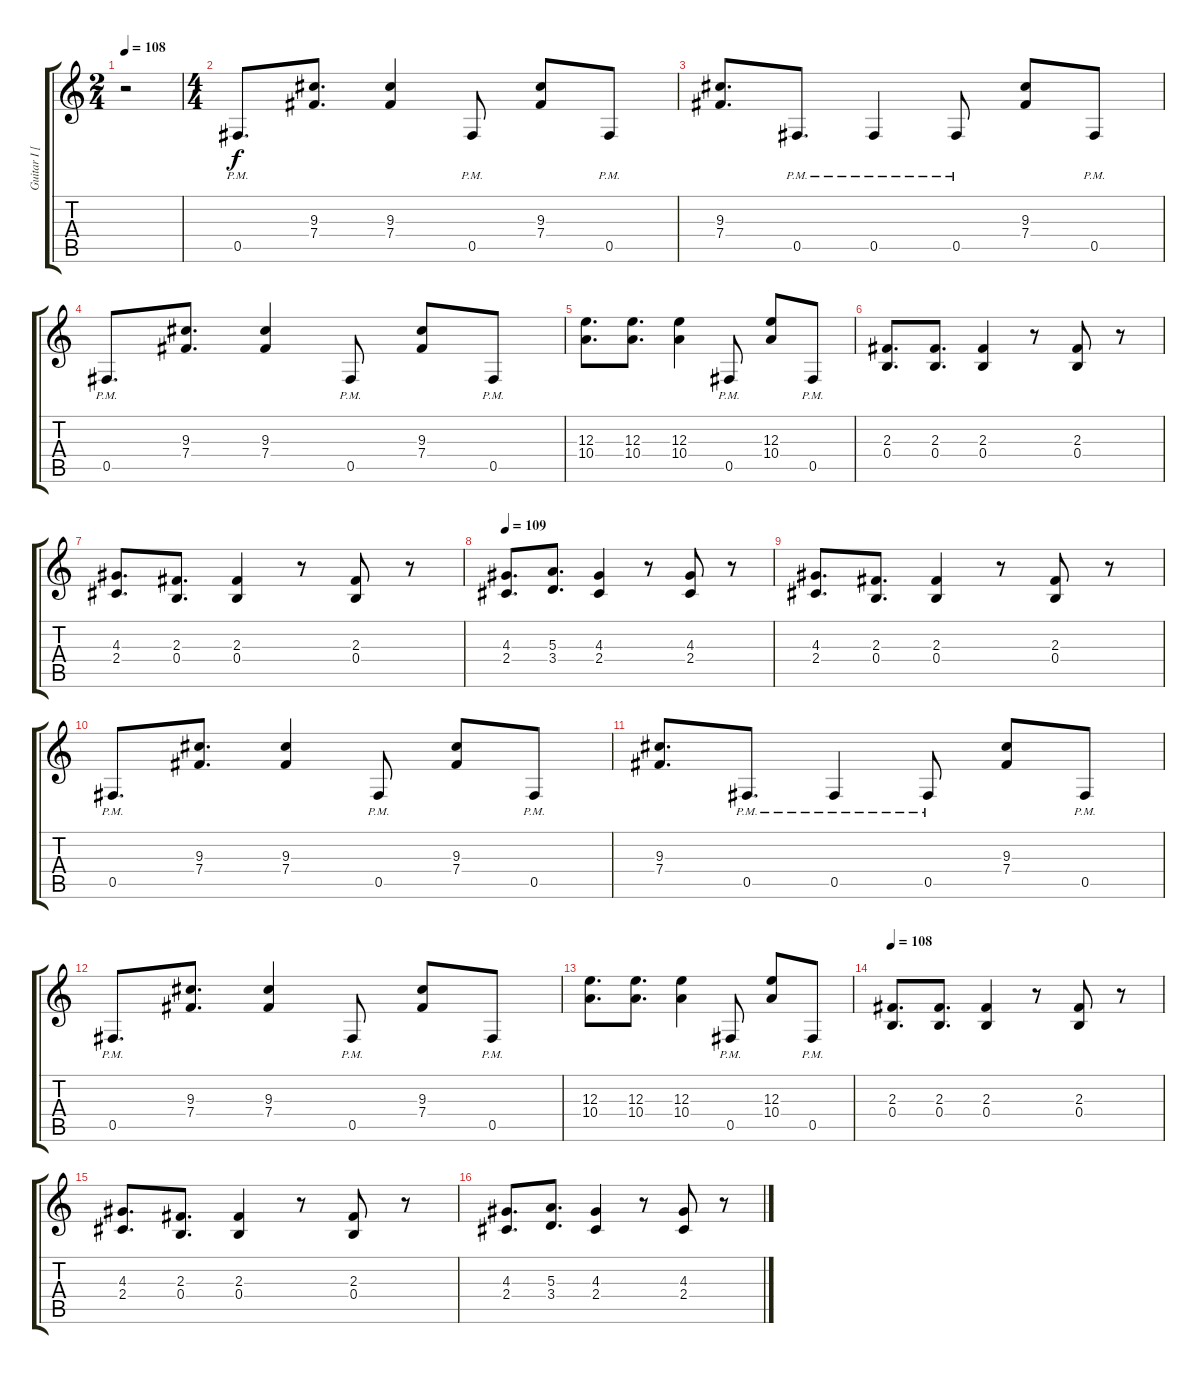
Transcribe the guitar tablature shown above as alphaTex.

\track ("Guitar I [Aaron Turner]" "Guitar I [") {instrument distortionguitar}
\staff {score tabs}
\tuning (B3 Ab3 E3 B2 Gb2 B1) {hide}
\ts (2 4)
\tempo 108
\clef g2
\ks c
r.2{dy f instrument distortionguitar} |
\ts (4 4)
0.5{pm}.8{d} (9.3 7.4).8{d} (9.3 7.4).4 0.5{pm}.8 (9.3 7.4).8 0.5{pm}.8 |
(9.3 7.4).8{d} 0.5{pm}.8{d} 0.5{pm}.4 0.5{pm}.8 (9.3 7.4).8 0.5{pm}.8 |
0.5{pm}.8{d} (9.3 7.4).8{d} (9.3 7.4).4 0.5{pm}.8 (9.3 7.4).8 0.5{pm}.8 |
(12.3 10.4).8{d} (12.3 10.4).8{d} (12.3 10.4).4 0.5{pm}.8 (12.3 10.4).8 0.5{pm}.8 |
(2.3 0.4).8{d} (2.3 0.4).8{d} (2.3 0.4).4 r.8 (2.3 0.4).8 r.8 |
(4.3 2.4).8{d} (2.3 0.4).8{d} (2.3 0.4).4 r.8 (2.3 0.4).8 r.8 |
\tempo 109
(4.3 2.4).8{d} (5.3 3.4).8{d} (4.3 2.4).4 r.8 (4.3 2.4).8 r.8 |
(4.3 2.4).8{d} (2.3 0.4).8{d} (2.3 0.4).4 r.8 (2.3 0.4).8 r.8 |
0.5{pm}.8{d} (9.3 7.4).8{d} (9.3 7.4).4 0.5{pm}.8 (9.3 7.4).8 0.5{pm}.8 |
(9.3 7.4).8{d} 0.5{pm}.8{d} 0.5{pm}.4 0.5{pm}.8 (9.3 7.4).8 0.5{pm}.8 |
0.5{pm}.8{d} (9.3 7.4).8{d} (9.3 7.4).4 0.5{pm}.8 (9.3 7.4).8 0.5{pm}.8 |
(12.3 10.4).8{d} (12.3 10.4).8{d} (12.3 10.4).4 0.5{pm}.8 (12.3 10.4).8 0.5{pm}.8 |
\tempo 108
(2.3 0.4).8{d} (2.3 0.4).8{d} (2.3 0.4).4 r.8 (2.3 0.4).8 r.8 |
(4.3 2.4).8{d} (2.3 0.4).8{d} (2.3 0.4).4 r.8 (2.3 0.4).8 r.8 |
(4.3 2.4).8{d} (5.3 3.4).8{d} (4.3 2.4).4 r.8 (4.3 2.4).8 r.8
